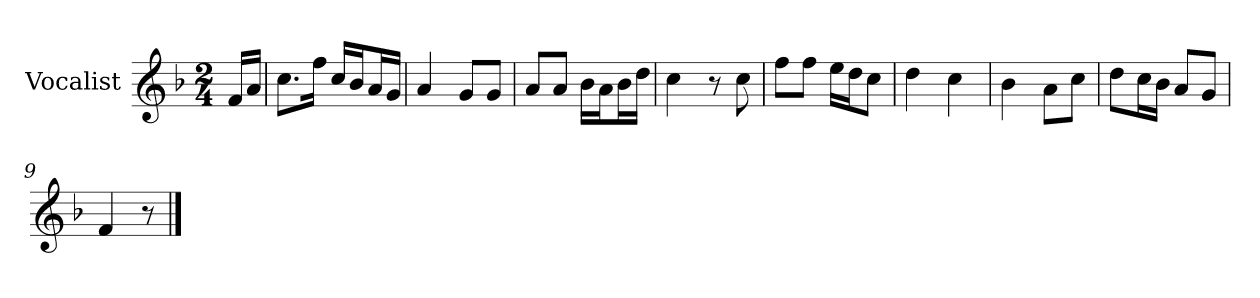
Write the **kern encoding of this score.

**kern
*part1
*staff1
*I"Vocalist
*k[b-]
*F:
*M2/4
=
16fLL
16aJJ
=1
8.ccL
16ffJk
16ccLL
16b-J
16aL
16gJJ
=2
4a
8gL
8gJ
=3
8aL
8aJ
16b-LL
16aJ
16b-L
16ddJJ
=4
4cc
8r
8cc
=5
8ffL
8ffJ
16eeLL
16ddJ
8ccJ
=6
4dd
4cc
=7
4b-
8aL
8ccJ
=8
8ddL
16ccL
16b-JJ
8aL
8gJ
=9
4f
8r
==
*-
